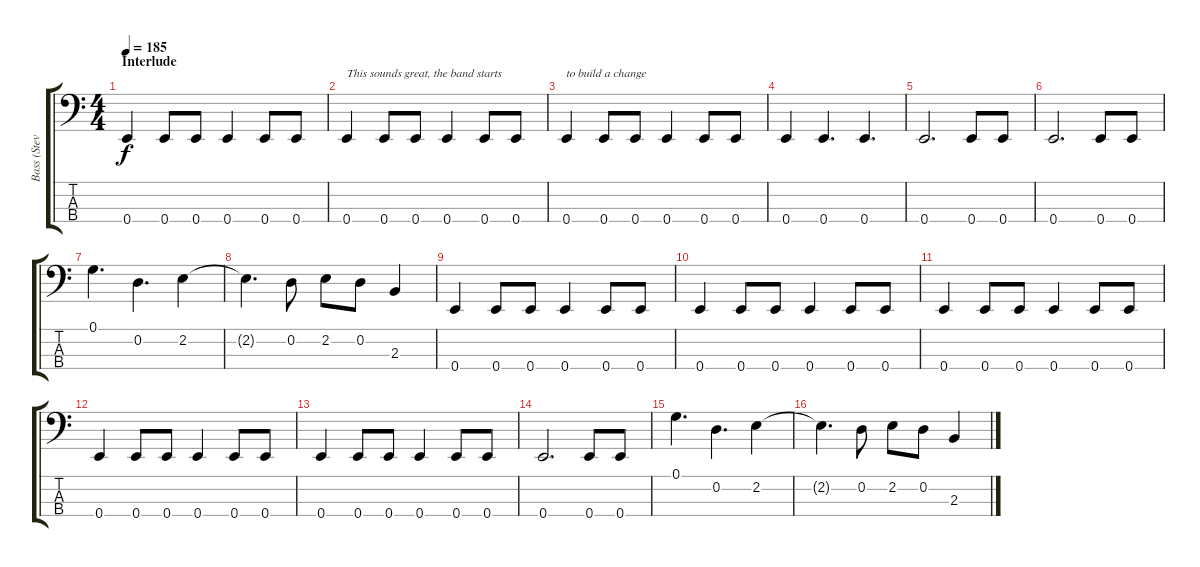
\track ("Bass (Steve Harris" "Bass (Stev") {instrument electricbassfinger}
\staff {score tabs}
\tuning (G2 D2 A1 E1) {hide}
\ts (4 4)
\section ("" "Interlude")
\tempo 185
\clef f4
\ks c
0.4.4{dy f} 0.4.8 0.4.8 0.4.4 0.4.8 0.4.8 |
0.4.4{txt "This sounds great, the band starts"} 0.4.8 0.4.8 0.4.4 0.4.8 0.4.8 |
0.4.4{txt "to build a change"} 0.4.8 0.4.8 0.4.4 0.4.8 0.4.8 |
0.4.4 0.4.4{d} 0.4.4{d} |
0.4.2{d} 0.4.8 0.4.8 |
0.4.2{d} 0.4.8 0.4.8 |
0.1.4{d} 0.2.4{d} 2.2.4 |
2.2{t}.4{d} 0.2.8 2.2.8 0.2.8 2.3.4 |
0.4.4 0.4.8 0.4.8 0.4.4 0.4.8 0.4.8 |
0.4.4 0.4.8 0.4.8 0.4.4 0.4.8 0.4.8 |
0.4.4 0.4.8 0.4.8 0.4.4 0.4.8 0.4.8 |
0.4.4 0.4.8 0.4.8 0.4.4 0.4.8 0.4.8 |
0.4.4 0.4.8 0.4.8 0.4.4 0.4.8 0.4.8 |
0.4.2{d} 0.4.8 0.4.8 |
0.1.4{d} 0.2.4{d} 2.2.4 |
2.2{t}.4{d} 0.2.8 2.2.8 0.2.8 2.3.4
